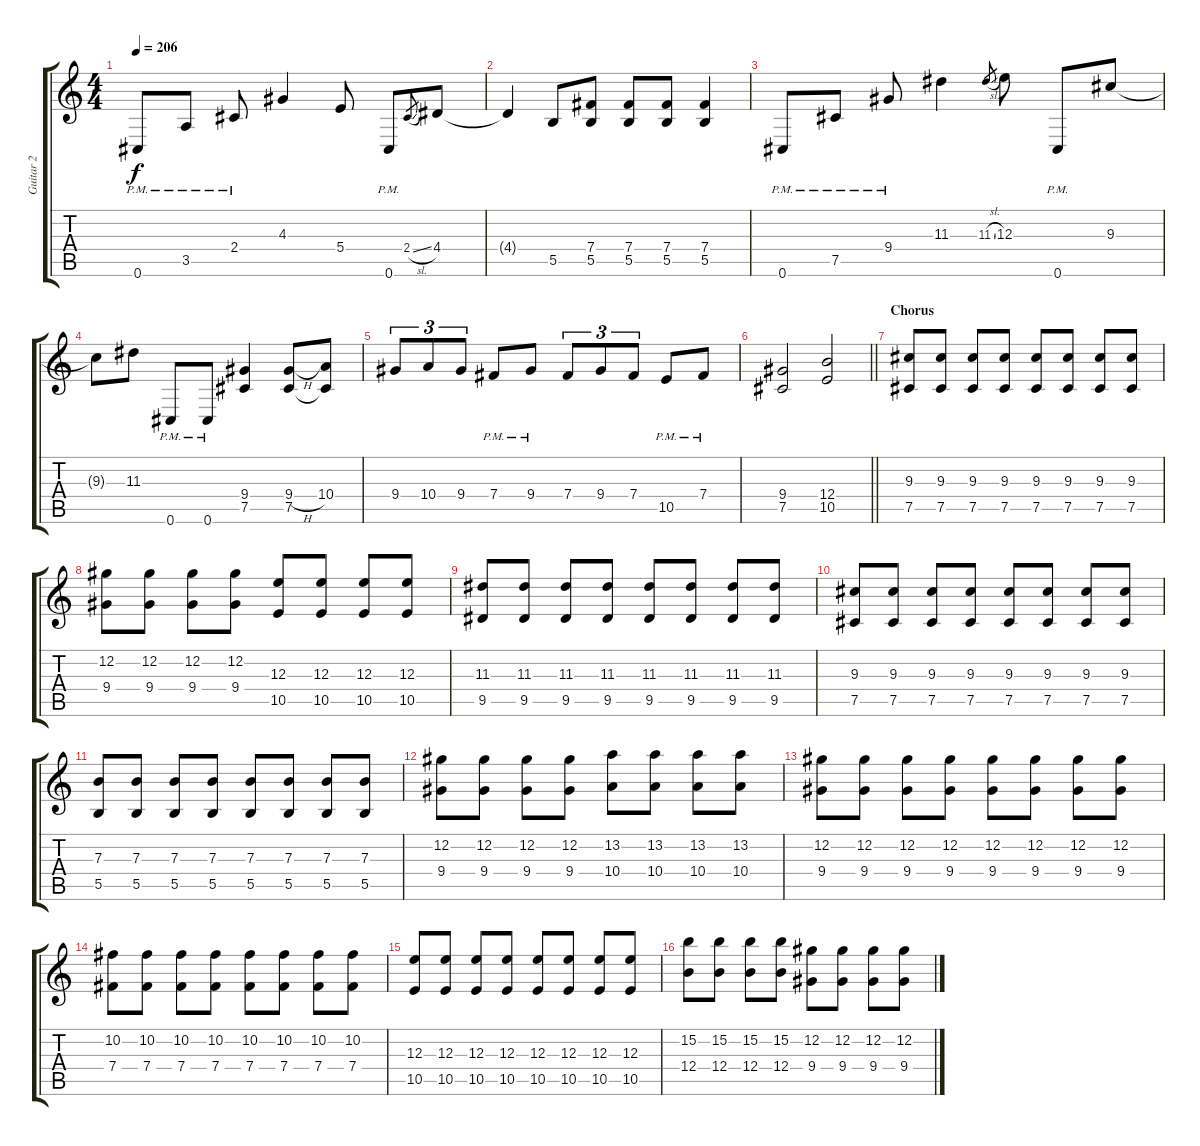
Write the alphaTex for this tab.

\track ("Guitar 2" "Guitar 2") {instrument distortionguitar}
\staff {score tabs}
\tuning (Db4 Ab3 E3 B2 Gb2 Db2) {hide}
\ts (4 4)
\tempo 206
\clef g2
\ks c
0.6{pm}.8{dy f} 3.5{pm}.8 2.4{pm}.8 4.3.4 5.4.8 0.6{pm}.8 2.4{sl}.8{gr} 4.4.8 |
4.4{t}.4 5.5.8 (7.4 5.5).8 (7.4 5.5).8 (7.4 5.5).8 (7.4 5.5).4 |
0.6{pm}.8 7.5{pm}.8 9.4{pm}.8 11.3.4 11.3{sl}.8{gr} 12.3.8 0.6{pm}.8 9.3.8 |
9.3{t}.8 11.3.8 0.6{pm}.8 0.6{pm}.8 (9.4 7.5).4 (9.4{h} 7.5).8 (10.4 7.5{t}).8 |
9.4.8{tu (3 2)} 10.4.8{tu (3 2)} 9.4.8{tu (3 2)} 7.4{pm}.8 9.4{pm}.8 7.4.8{tu (3 2)} 9.4.8{tu (3 2)} 7.4.8{tu (3 2)} 10.5{pm}.8 7.4{pm}.8 |
\barLineRight lightlight
(9.4 7.5).2 (12.4 10.5).2 |
\section ("" "Chorus")
(9.3 7.5).8 (9.3 7.5).8 (9.3 7.5).8 (9.3 7.5).8 (9.3 7.5).8 (9.3 7.5).8 (9.3 7.5).8 (9.3 7.5).8 |
(12.2 9.4).8 (12.2 9.4).8 (12.2 9.4).8 (12.2 9.4).8 (12.3 10.5).8 (12.3 10.5).8 (12.3 10.5).8 (12.3 10.5).8 |
(11.3 9.5).8 (11.3 9.5).8 (11.3 9.5).8 (11.3 9.5).8 (11.3 9.5).8 (11.3 9.5).8 (11.3 9.5).8 (11.3 9.5).8 |
(9.3 7.5).8 (9.3 7.5).8 (9.3 7.5).8 (9.3 7.5).8 (9.3 7.5).8 (9.3 7.5).8 (9.3 7.5).8 (9.3 7.5).8 |
(7.3 5.5).8 (7.3 5.5).8 (7.3 5.5).8 (7.3 5.5).8 (7.3 5.5).8 (7.3 5.5).8 (7.3 5.5).8 (7.3 5.5).8 |
(12.2 9.4).8 (12.2 9.4).8 (12.2 9.4).8 (12.2 9.4).8 (13.2 10.4).8 (13.2 10.4).8 (13.2 10.4).8 (13.2 10.4).8 |
(12.2 9.4).8 (12.2 9.4).8 (12.2 9.4).8 (12.2 9.4).8 (12.2 9.4).8 (12.2 9.4).8 (12.2 9.4).8 (12.2 9.4).8 |
(10.2 7.4).8 (10.2 7.4).8 (10.2 7.4).8 (10.2 7.4).8 (10.2 7.4).8 (10.2 7.4).8 (10.2 7.4).8 (10.2 7.4).8 |
(12.3 10.5).8 (12.3 10.5).8 (12.3 10.5).8 (12.3 10.5).8 (12.3 10.5).8 (12.3 10.5).8 (12.3 10.5).8 (12.3 10.5).8 |
(15.2 12.4).8 (15.2 12.4).8 (15.2 12.4).8 (15.2 12.4).8 (12.2 9.4).8 (12.2 9.4).8 (12.2 9.4).8 (12.2 9.4).8
